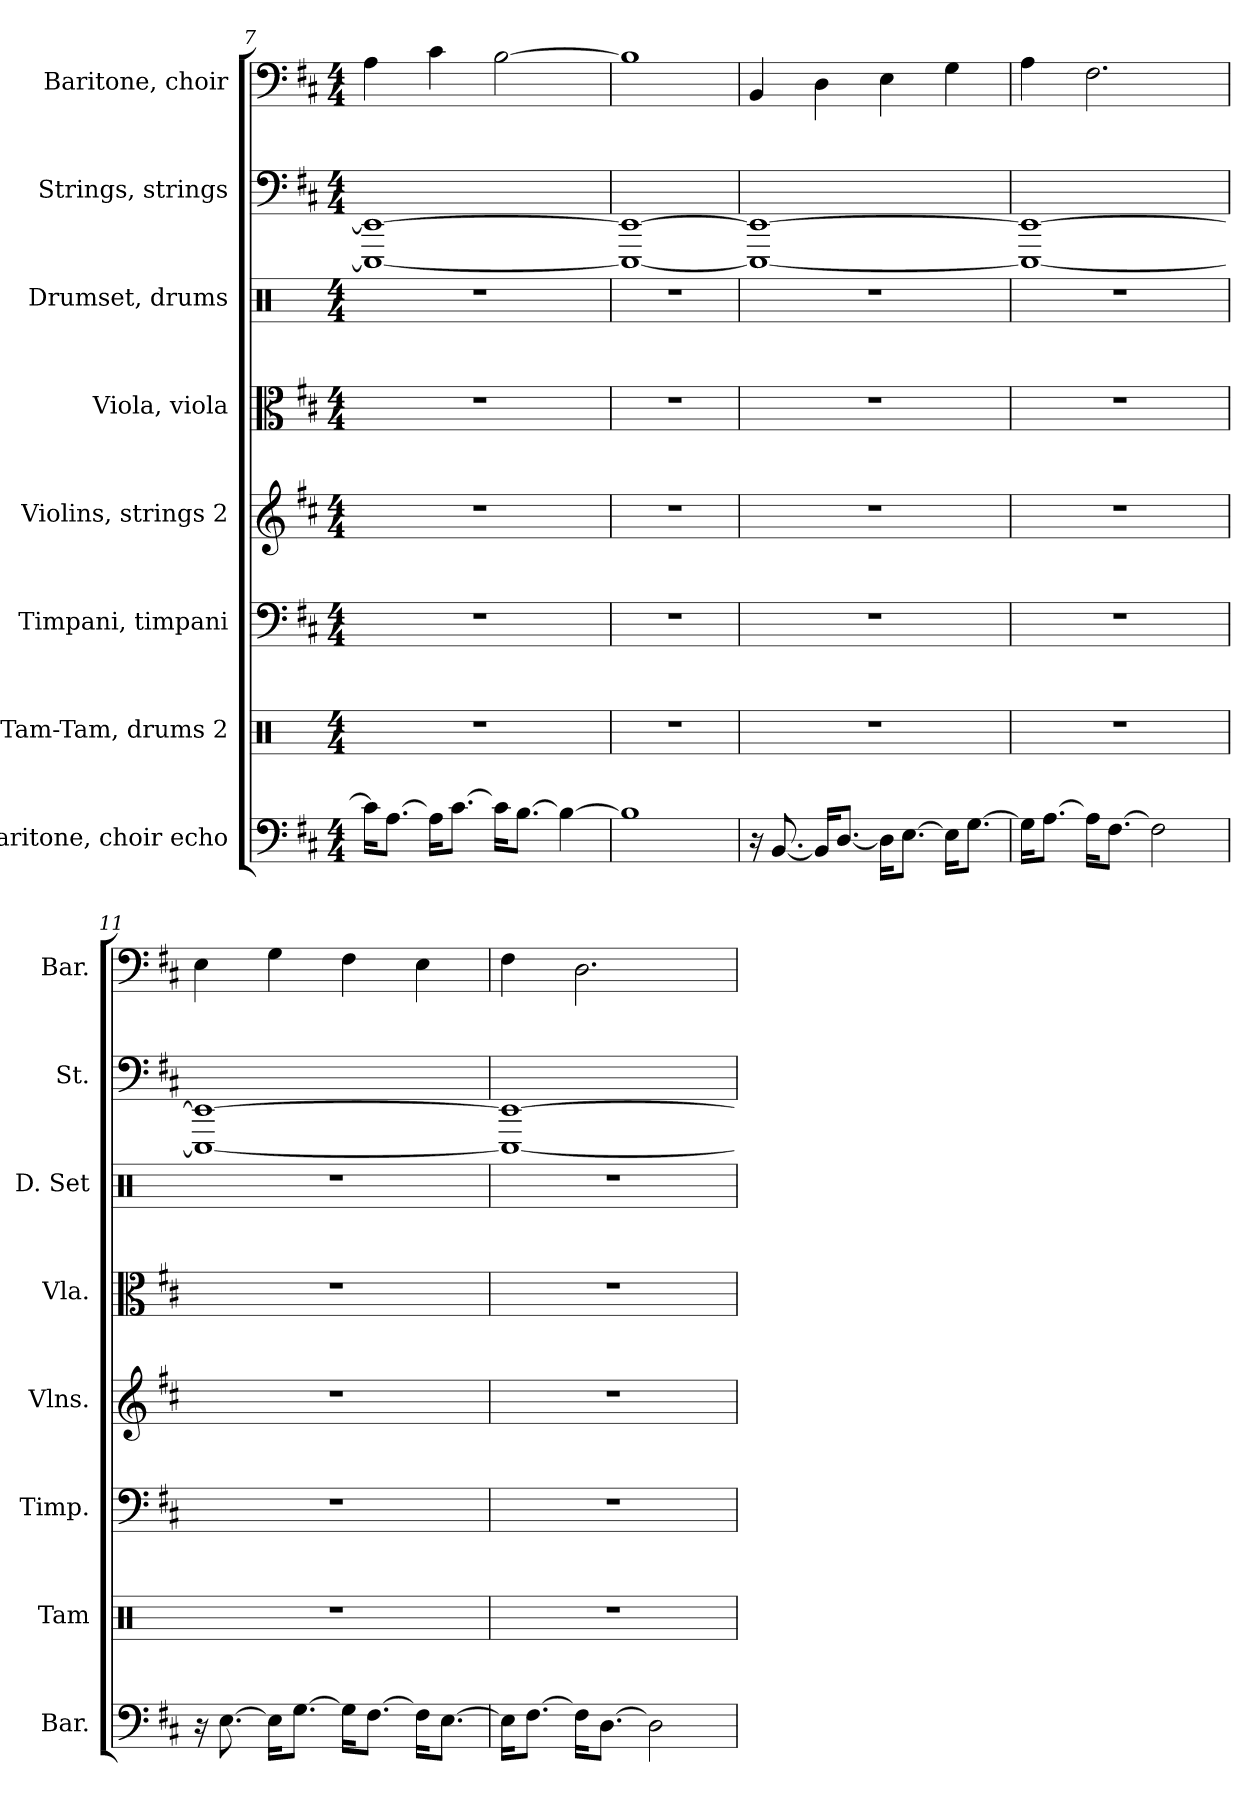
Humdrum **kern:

**kern	**kern	**kern	**kern	**kern	**kern	**kern	**kern
*part8	*part7	*part6	*part5	*part4	*part3	*part2	*part1
*staff8	*staff7	*staff6	*staff5	*staff4	*staff3	*staff2	*staff1
*I"Baritone, choir echo	*I"Tam-Tam, drums 2	*I"Timpani, timpani	*I"Violins, strings 2	*I"Viola, viola	*I"Drumset, drums	*I"Strings, strings	*I"Baritone, choir
*I'Bar.	*I'Tam	*I'Timp.	*I'Vlns.	*I'Vla.	*I'D. Set	*I'St.	*I'Bar.
*clefF4	*clefX	*clefF4	*clefG2	*clefC3	*clefX	*clefF4	*clefF4
*k[f#c#]	*k[]	*k[f#c#]	*k[f#c#]	*k[f#c#]	*k[]	*k[f#c#]	*k[f#c#]
*M4/4	*M4/4	*M4/4	*M4/4	*M4/4	*M4/4	*M4/4	*M4/4
=7	=7	=7	=7	=7	=7	=7	=7
16c#\KL]	1r	1r	1r	1r	1r	1EEE_ 1EE_	4A\
[8.A\J	.	.	.	.	.	.	.
16A\KL]	.	.	.	.	.	.	4c#\
[8.c#\J	.	.	.	.	.	.	.
16c#\KL]	.	.	.	.	.	.	[2B\
[8.B\J	.	.	.	.	.	.	.
4B\_	.	.	.	.	.	.	.
=8	=8	=8	=8	=8	=8	=8	=8
1B]	1r	1r	1r	1r	1r	1EEE_ 1EE_	1B]
!!LO:PB:g=z
=9	=9	=9	=9	=9	=9	=9	=9
*	*	*	*	*	*	*	*MM95
16r	1r	1r	1r	1r	1r	1EEE_ 1EE_	4BB/
[8.BB/	.	.	.	.	.	.	.
16BB/KL]	.	.	.	.	.	.	4D\
[8.D/J	.	.	.	.	.	.	.
16D\KL]	.	.	.	.	.	.	4E\
[8.E\J	.	.	.	.	.	.	.
16E\KL]	.	.	.	.	.	.	4G\
[8.G\J	.	.	.	.	.	.	.
=10	=10	=10	=10	=10	=10	=10	=10
16G\KL]	1r	1r	1r	1r	1r	1EEE_ 1EE_	4A\
[8.A\J	.	.	.	.	.	.	.
16A\KL]	.	.	.	.	.	.	2.F#\
[8.F#\J	.	.	.	.	.	.	.
2F#\]	.	.	.	.	.	.	.
=11	=11	=11	=11	=11	=11	=11	=11
*	*	*	*	*	*	*	*MM100
16r	1r	1r	1r	1r	1r	1EEE_ 1EE_	4E\
[8.E\	.	.	.	.	.	.	.
16E\KL]	.	.	.	.	.	.	4G\
[8.G\J	.	.	.	.	.	.	.
16G\KL]	.	.	.	.	.	.	4F#\
[8.F#\J	.	.	.	.	.	.	.
16F#\KL]	.	.	.	.	.	.	4E\
[8.E\J	.	.	.	.	.	.	.
=12	=12	=12	=12	=12	=12	=12	=12
16E\KL]	1r	1r	1r	1r	1r	1EEE_ 1EE_	4F#\
[8.F#\J	.	.	.	.	.	.	.
16F#\KL]	.	.	.	.	.	.	2.D\
[8.D\J	.	.	.	.	.	.	.
2D\]	.	.	.	.	.	.	.
=	=	=	=	=	=	=	=
*-	*-	*-	*-	*-	*-	*-	*-
